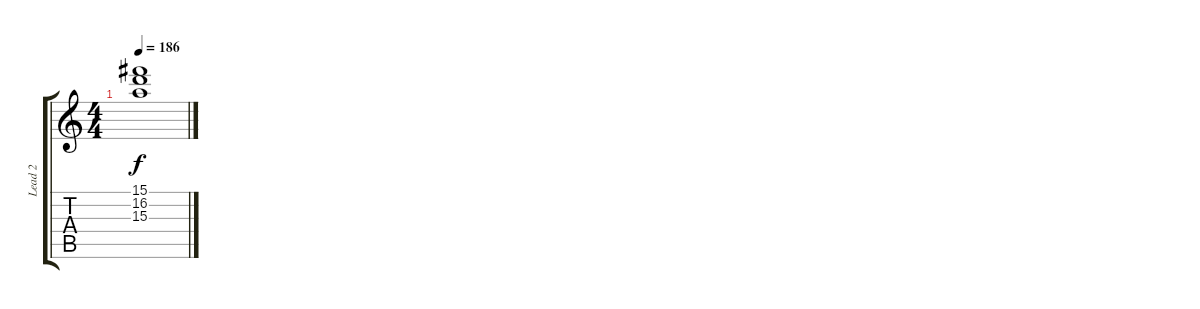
\track ("Lead 2" "Lead 2") {instrument overdrivenguitar}
\staff {score tabs}
\tuning (Eb4 Bb3 Gb3 Db3 Ab2 Eb2) {hide}
\ts (4 4)
\tempo 186
\clef g2
\ks c
(15.1{t} 16.2{t} 15.3{t}).1{dy f}
